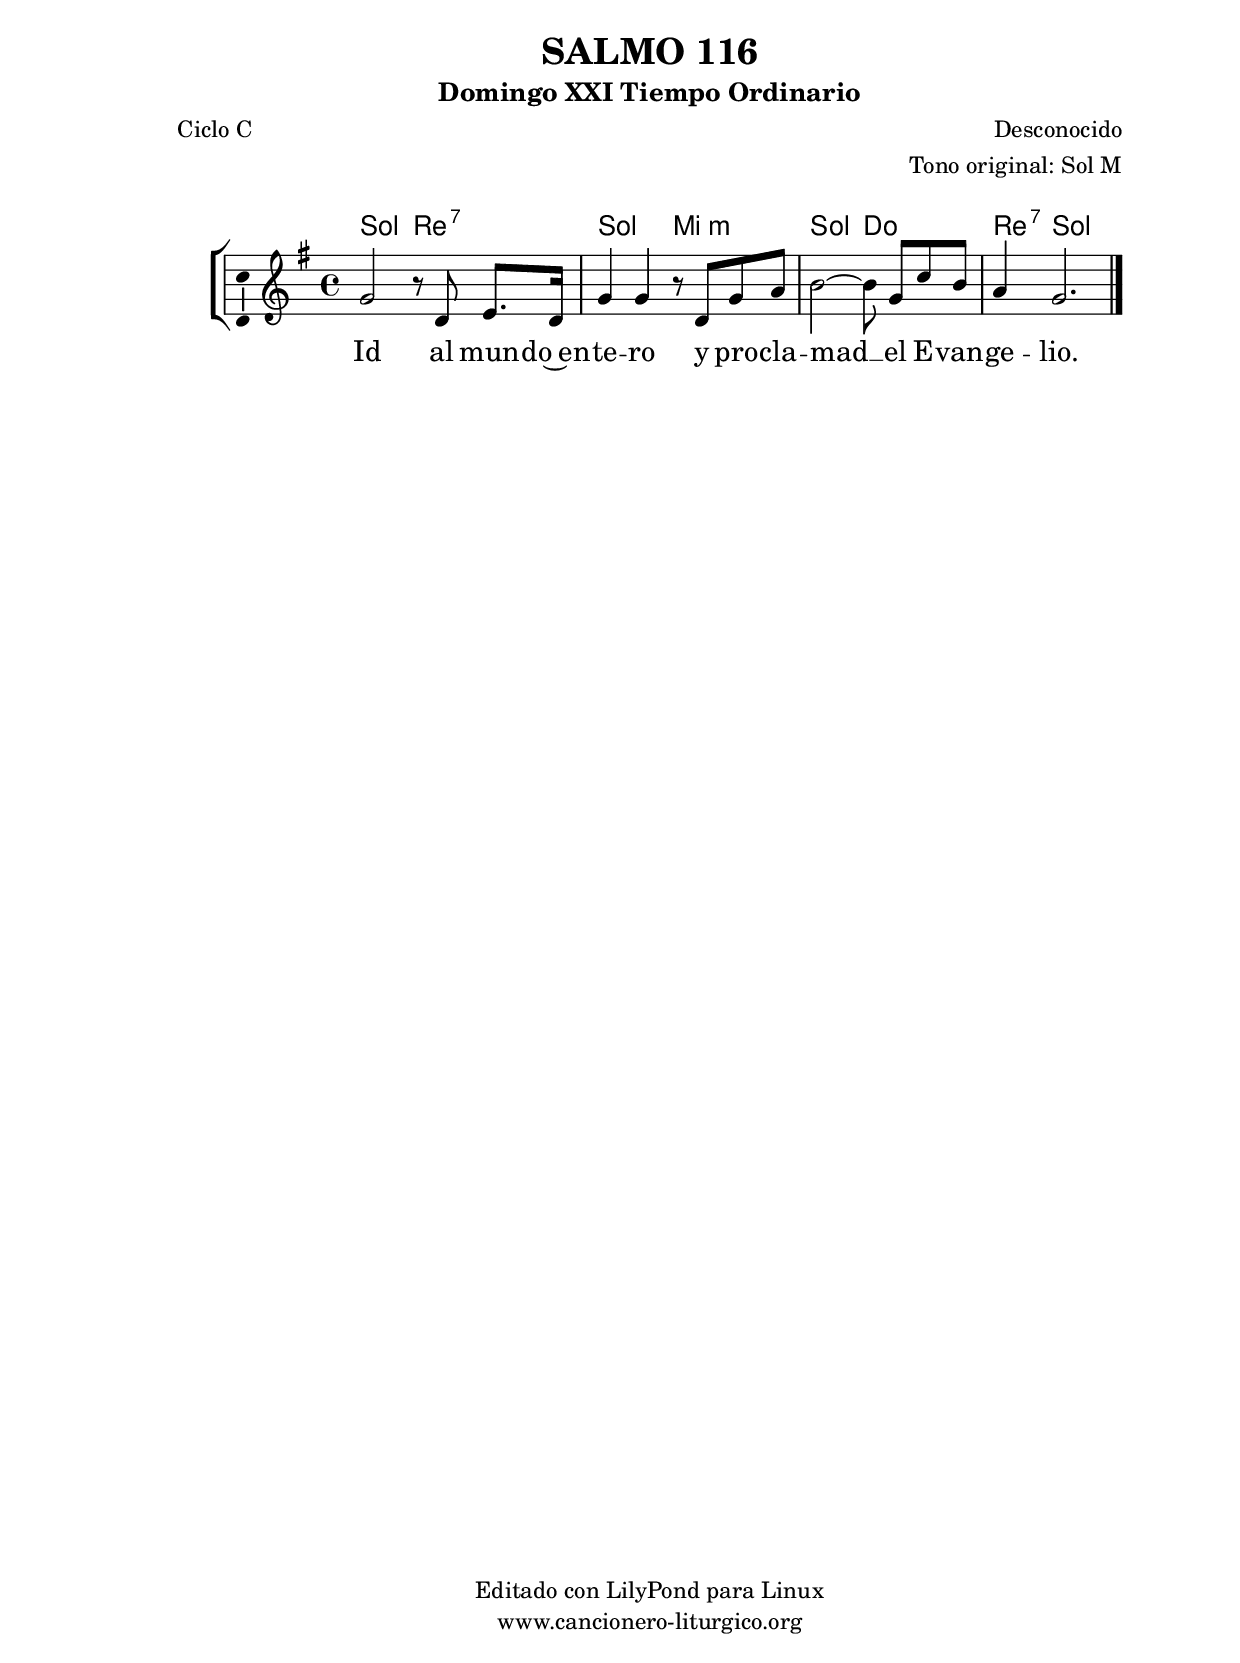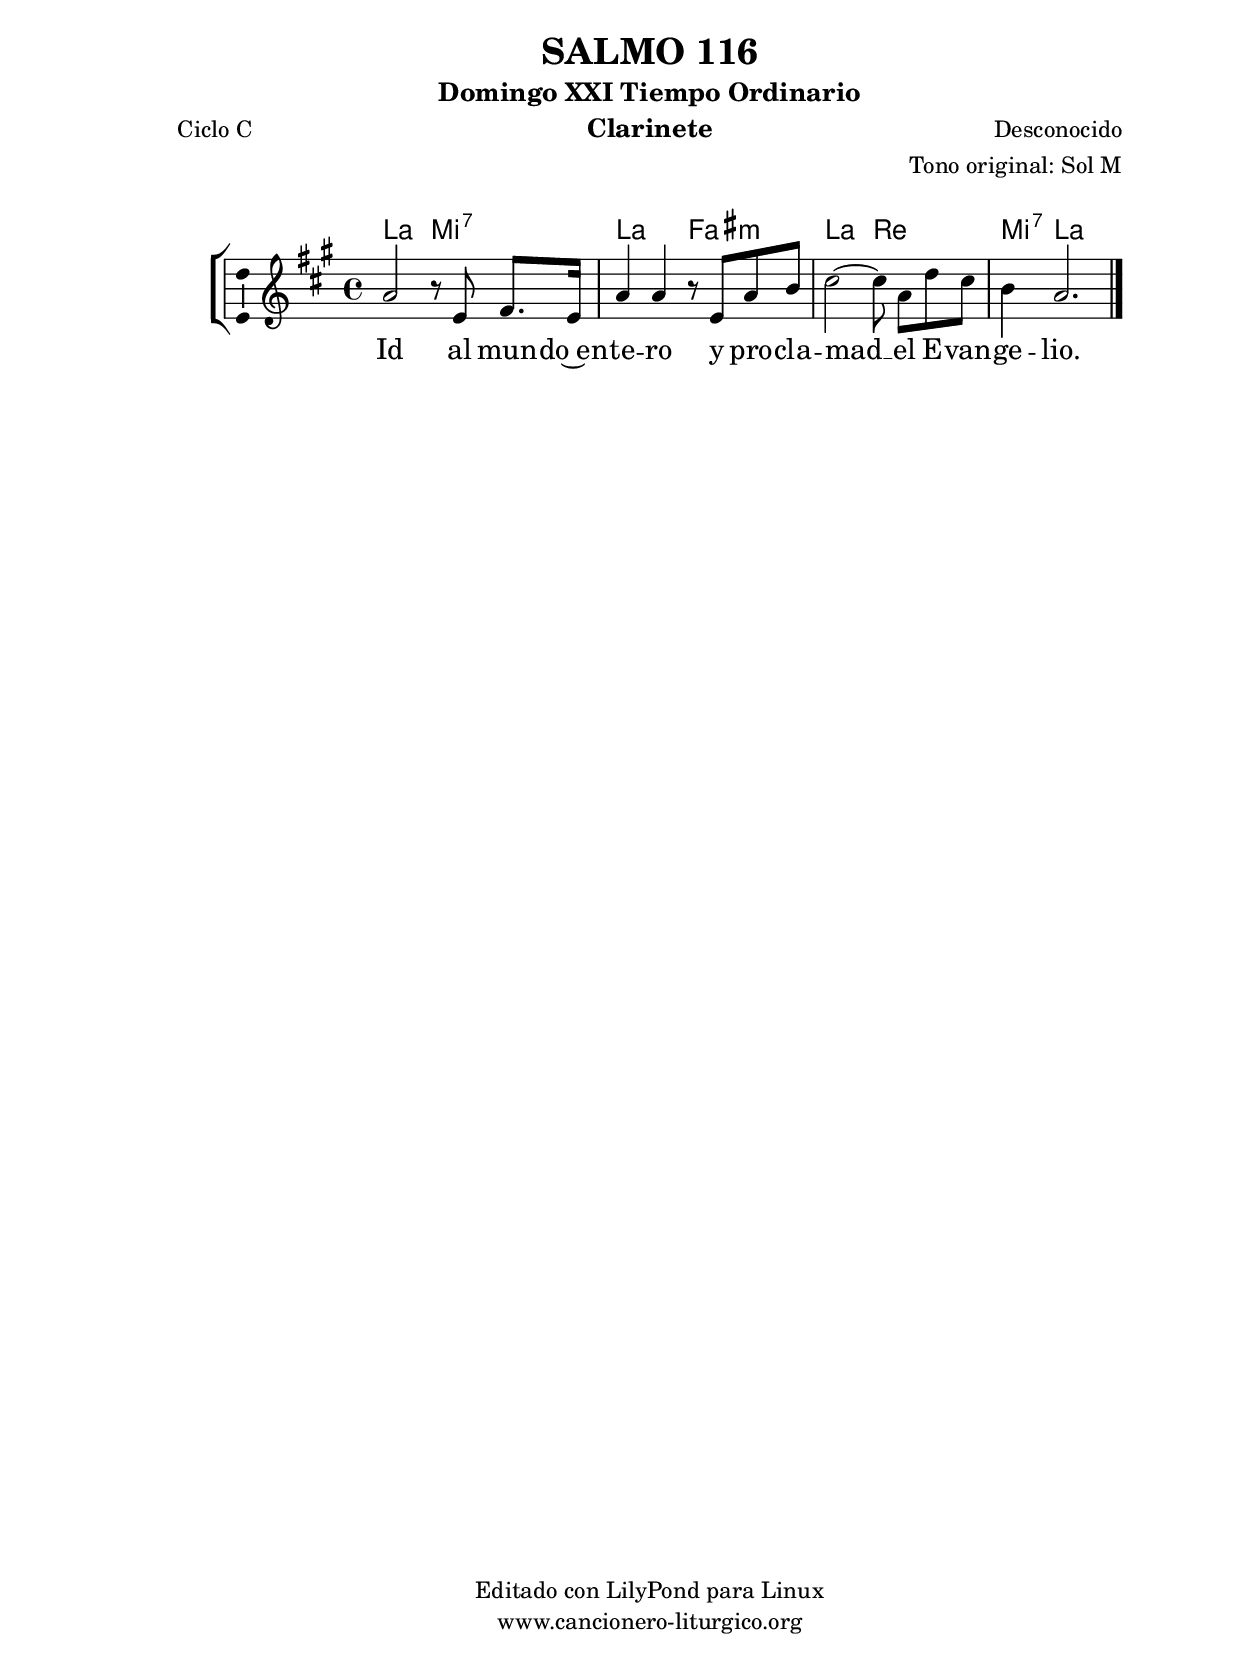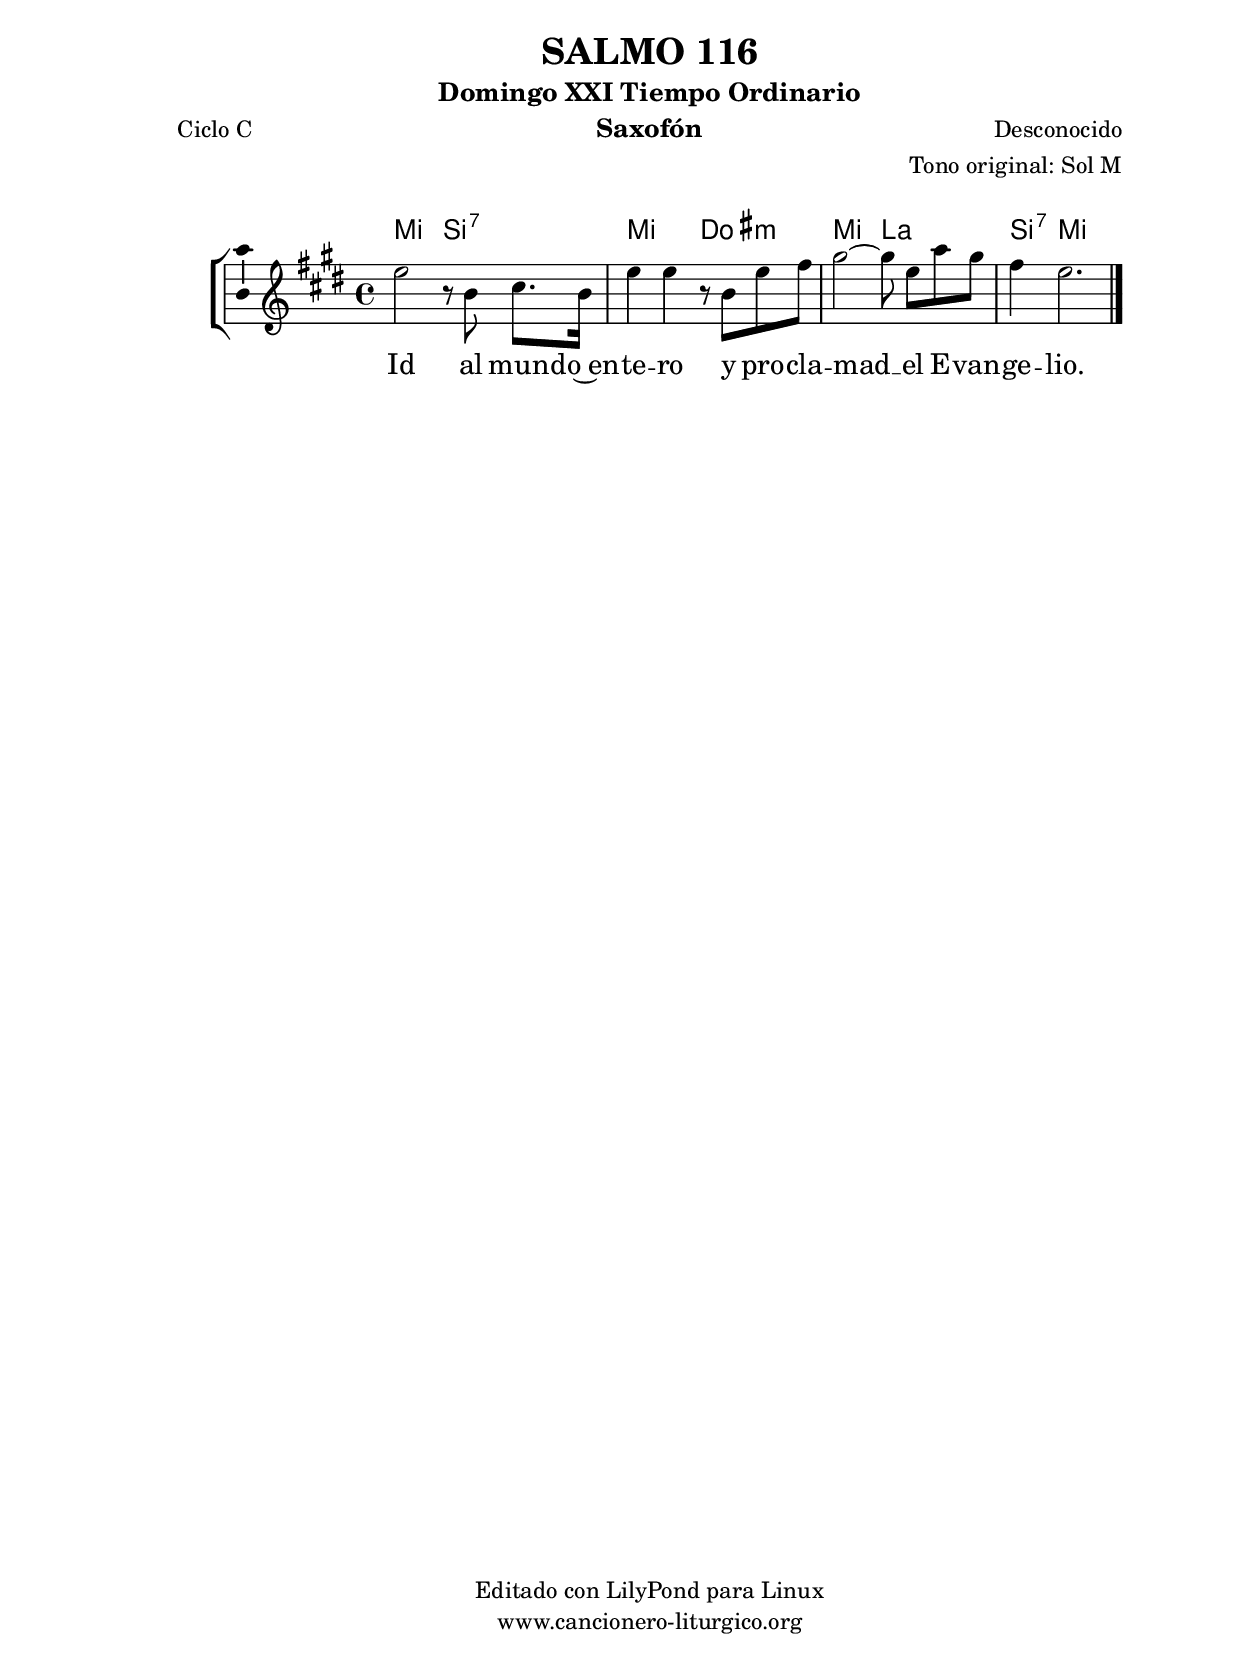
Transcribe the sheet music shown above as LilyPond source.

%
%para convertir .midi en .wav:
%timidity filename.midi -Ow -o finename.wav
%
%
%Para convertir de .wav a .mp3:
%lame -h -m j filename.wav
%
%
%para escuchar el midi:
%timidity nombrefichero.midi
%


%versión de lilypond para la que se ha escrito esta partitura:
\version "2.16.0"

	%Tamaño papel
	#(set-default-paper-size "a4")
	%Tamaño partitura
	#(set-global-staff-size 20)
	%No responde al pulsar sobre una nota
	#(ly:set-option 'point-and-click #f)

%parámetros del encabezamiento:
\header {
	title = "SALMO 116"
	subtitle = "Domingo XXI Tiempo Ordinario"
	composer = "Desconocido"
	poet = "Ciclo C"
	meter = ""
	arranger = "Tono original: Sol M"
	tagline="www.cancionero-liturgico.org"
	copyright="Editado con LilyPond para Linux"
	}

%parámetros asociados al papel:
\paper  {
	oddHeaderMarkup = \markup {\fill-line { \on-the-fly #not-first-page \fromproperty #'header:title \on-the-fly #not-first-page \fromproperty #'header:composer }}
	evenHeaderMarkup = \markup {\fill-line { \fromproperty #'header:composer \fromproperty #'header:title }}
	#(set-paper-size "a4")
	print-page-number = ##f
	first-page-number = 1
	print-first-page-number = ##f
%	head-separation = 3.0 \cm
	top-margin = 2.0 \cm
	bottom-margin = 0.5\cm
%%%	bottom-margin = -1.0\cm
	left-margin = 3.0 \cm
	line-width = 16.0 \cm 
	indent = 8\mm
	interscoreline = 2.\mm
	between-system-space = 15\mm
%	para que las partituras no llenen la hoja:
	ragged-bottom = ##t
%	idem para la última hoja:
	ragged-last-bottom = ##f
%	para que las partituras llenen el ancho del papel:
	ragged-last = ##f
	after-title-space = 2.5 \cm
%page-count=1
%system-count=8

	%Flexible Vertical Spacing
%	markup-markup-spacing =
%	#'((basic-distance . 15) (minimum-distance . 15) (padding . 3))
	markup-system-spacing =
	#'((basic-distance . 15) (minimum-distance . 15) (padding . 3))
	system-system-spacing =
	#'((basic-distance . 15) (minimum-distance . 15) (padding . 3))
	score-system-spacing =
	#'((basic-distance . 15) (minimum-distance . 15) (padding . 5))
%	top-system-spacing = % header
%	#'((basic-distance . 8) (minimum-distance . 0) (padding . 3))
%	top-markup-spacing =
%	#'((basic-distance . 20) (minimum-distance . 20) (padding . 3))
	last-bottom-spacing = % footer
	#'((basic-distance . 5) (minimum-distance . 5) (padding . 3))
%	score-markup-spacing =
%	#'((basic-distance . 16) (minimum-distance . 13) (padding . 3))

	}


%parámetros que afectan a toda la partitura:
global =  {
	%clave de sol (G):
	\clef G
	%armadura:
%	\transpose bes c'
	\key g \major
	\tempo 4=100
	\set Score.tempoHideNote = ##t
	}


acordes = {
	\italianChords
	\chordmode {
%	\transpose bes c'
{

g2 d:7 g e:m g c d4:7 g2.

	}
	}
}

melodia = 
%	\transpose bes c'
{
	\relative c''{

\time 4/4
g2 r8 d8 e8. d16
g4 g r8 d8 g a
b2~b8 \noBeam g c b
a4 g2.

	\bar "|."
	}
	}


texto = \lyricmode {
Id al mun -- do~en -- te -- ro y pro -- cla -- mad __ el E -- van -- ge -- lio.
	}


acordesStaff = \context ChordNames = acordesStaff <<
	\set chordChanges = ##t
	\acordes
	>>


vozStaff = \context Voice = vozStaff
\with {\consists "Ambitus_engraver"}
<<
%	\set Staff.instrumentName = ""
%	\set Staff.shortInstrumentName = ""
%	\set Staff.midiInstrument = #"clarinet"
%	\set Staff.midiInstrument = #"cello"
%	\set Staff.midiInstrument = #"flute"
	\set Staff.midiInstrument = #"electric guitar (jazz)"
%	\set Staff.midiInstrument = #"english horn"
%	\set Staff.midiInstrument = #"violin"
%	\set Staff.midiInstrument = #"glockenspiel"
	\set Staff.midiMinimumVolume = #0.7
	\set Staff.midiMaximumVolume = #0.9
	\global
	\melodia
	>>


textoStaff = \context Lyrics = textoStaff <<
	\lyricsto vozStaff \texto
	>>

\book {
	\score {
		\context ChoirStaff {
			\override StaffGroup.SystemStartBracket #'collapse-height = #1
			\override Score.SystemStartBar #'collapse-height = #1
			<<
			\acordesStaff
			\vozStaff
			\textoStaff
			>>
			}
		\layout {
	    		\context {
				\Lyrics
				\override LyricText #'font-size = #2
				}
	   		 \context {
				\Score
				%fontSize = #3
				\override StaffSymbol #'staff-space = #(magstep +3)
				%\override Beam #'thickness = #0.55
				%\override SpacingSpanner #'spacing-increment = #1.0
				%\override Slur #'height-limit = #1.5
				}
			}
		}
	\score {
		\unfoldRepeats
		\context ChoirStaff {
			<<
			\acordesStaff
			\vozStaff
			>>
			}
		\midi {
	  		\context {
	  			\Score
				tempoWholesPerMinute = #(ly:make-moment 70 4)
				}
			}
		}
	}

%Partitura para clarinete
#(define output-suffix "C")
\book {
	\header{
		instrument = "Clarinete"
		}
	\score {
		\context ChoirStaff {
			\override StaffGroup.SystemStartBracket #'collapse-height = #1
			\override Score.SystemStartBar #'collapse-height = #1
\transpose c d
			<<
			\acordesStaff
			\vozStaff
			\textoStaff
			>>
			}
		\layout {
	    		\context {
				\Lyrics
				\override LyricText #'font-size = #2
				}
	   		 \context {
				\Score
				%fontSize = #3
				\override StaffSymbol #'staff-space = #(magstep +3)
				%\override Beam #'thickness = #0.55
				%\override SpacingSpanner #'spacing-increment = #1.0
				%\override Slur #'height-limit = #1.5
				}
			}
		}
	}

%Partitura para saxofón
#(define output-suffix "S")
\book {
	\header{
		instrument = "Saxofón"
		}
	\score {
		\context ChoirStaff {
			\override StaffGroup.SystemStartBracket #'collapse-height = #1
			\override Score.SystemStartBar #'collapse-height = #1
\transpose c a
			<<
			\acordesStaff
			\vozStaff
			\textoStaff
			>>
			}
		\layout {
	    		\context {
				\Lyrics
				\override LyricText #'font-size = #2
				}
	   		 \context {
				\Score
				%fontSize = #3
				\override StaffSymbol #'staff-space = #(magstep +3)
				%\override Beam #'thickness = #0.55
				%\override SpacingSpanner #'spacing-increment = #1.0
				%\override Slur #'height-limit = #1.5
				}
			}
		}
	}

